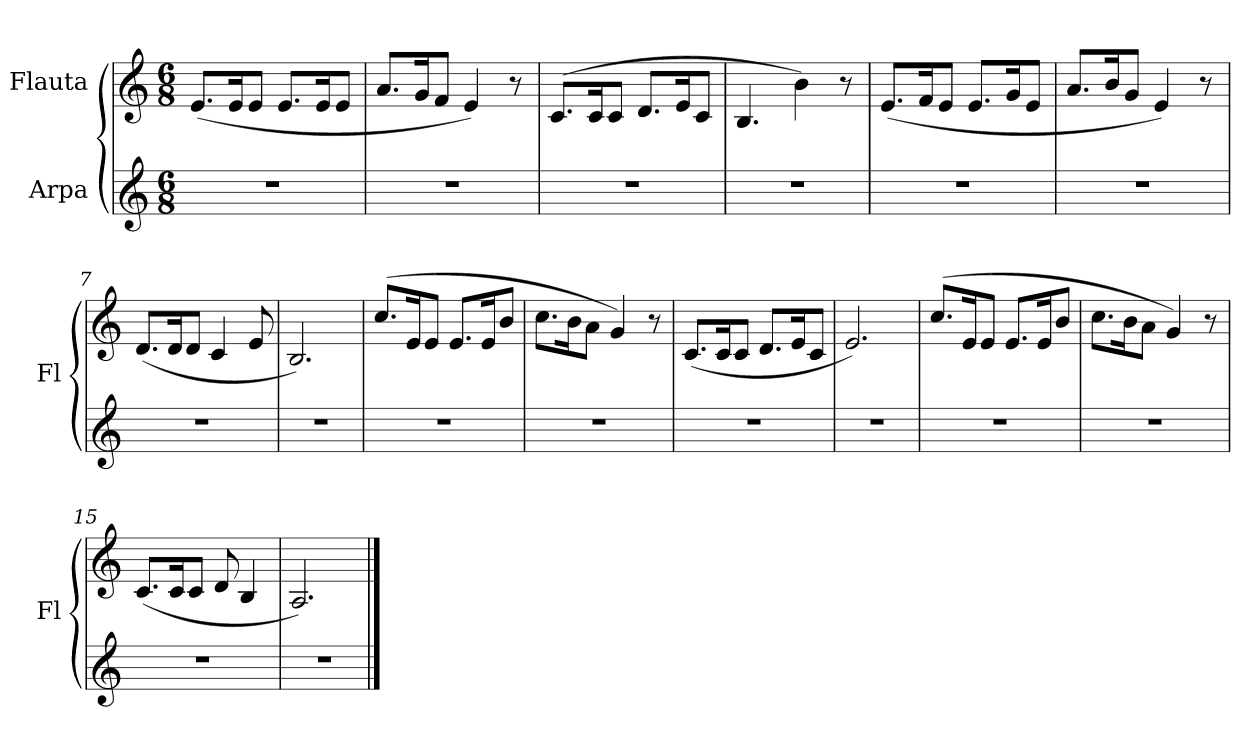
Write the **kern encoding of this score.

**kern	**kern
*part2	*part1
*staff2	*staff1
*I"Arpa	*I"Flauta
*	*I'Fl
*stria5	*
*clefG2	*clefG2
*k[]	*k[]
*M6/8	*M6/8
=1	=1
2.r	(<8.e/L
.	16e/K
.	8e/J
.	8.e/L
.	16e/K
.	8e/J
=2	=2
2.r	8.a/L
.	16g/K
.	8f/J
.	4e/)
.	8r
=3	=3
2.r	(>8.c/L
.	16c/K
.	8c/J
.	8.d/L
.	16e/K
.	8c/J
=4	=4
2.r	4.B/
.	4b\)
.	8r
=5	=5
2.r	(<8.e/L
.	16f/K
.	8e/J
.	8.e/L
.	16g/K
.	8e/J
=6	=6
2.r	8.a/L
.	16b/K
.	8g/J
.	4e/)
.	8r
!!LO:LB:g=z
=7	=7
2.r	(<8.d/L
.	16d/K
.	8d/J
.	4c/
.	8e/
=8	=8
2.r	2.B/)
=9	=9
2.r	(>8.cc/L
.	16e/K
.	8e/J
.	8.e/L
.	16e/K
.	8b/J
=10	=10
2.r	8.cc\L
.	16b\K
.	8a\J
.	4g/)
.	8r
=11	=11
2.r	(<8.c/L
.	16c/K
.	8c/J
.	8.d/L
.	16e/K
.	8c/J
=12	=12
2.r	2.e/)
!!LO:LB:g=z
=13	=13
2.r	(>8.cc/L
.	16e/K
.	8e/J
.	8.e/L
.	16e/K
.	8b/J
=14	=14
2.r	8.cc\L
.	16b\K
.	8a\J
.	4g/)
.	8r
=15	=15
2.r	(<8.c/L
.	16c/K
.	8c/J
.	8d/
.	4B/
=16	=16
2.r	2.A/)
==	==
*-	*-
